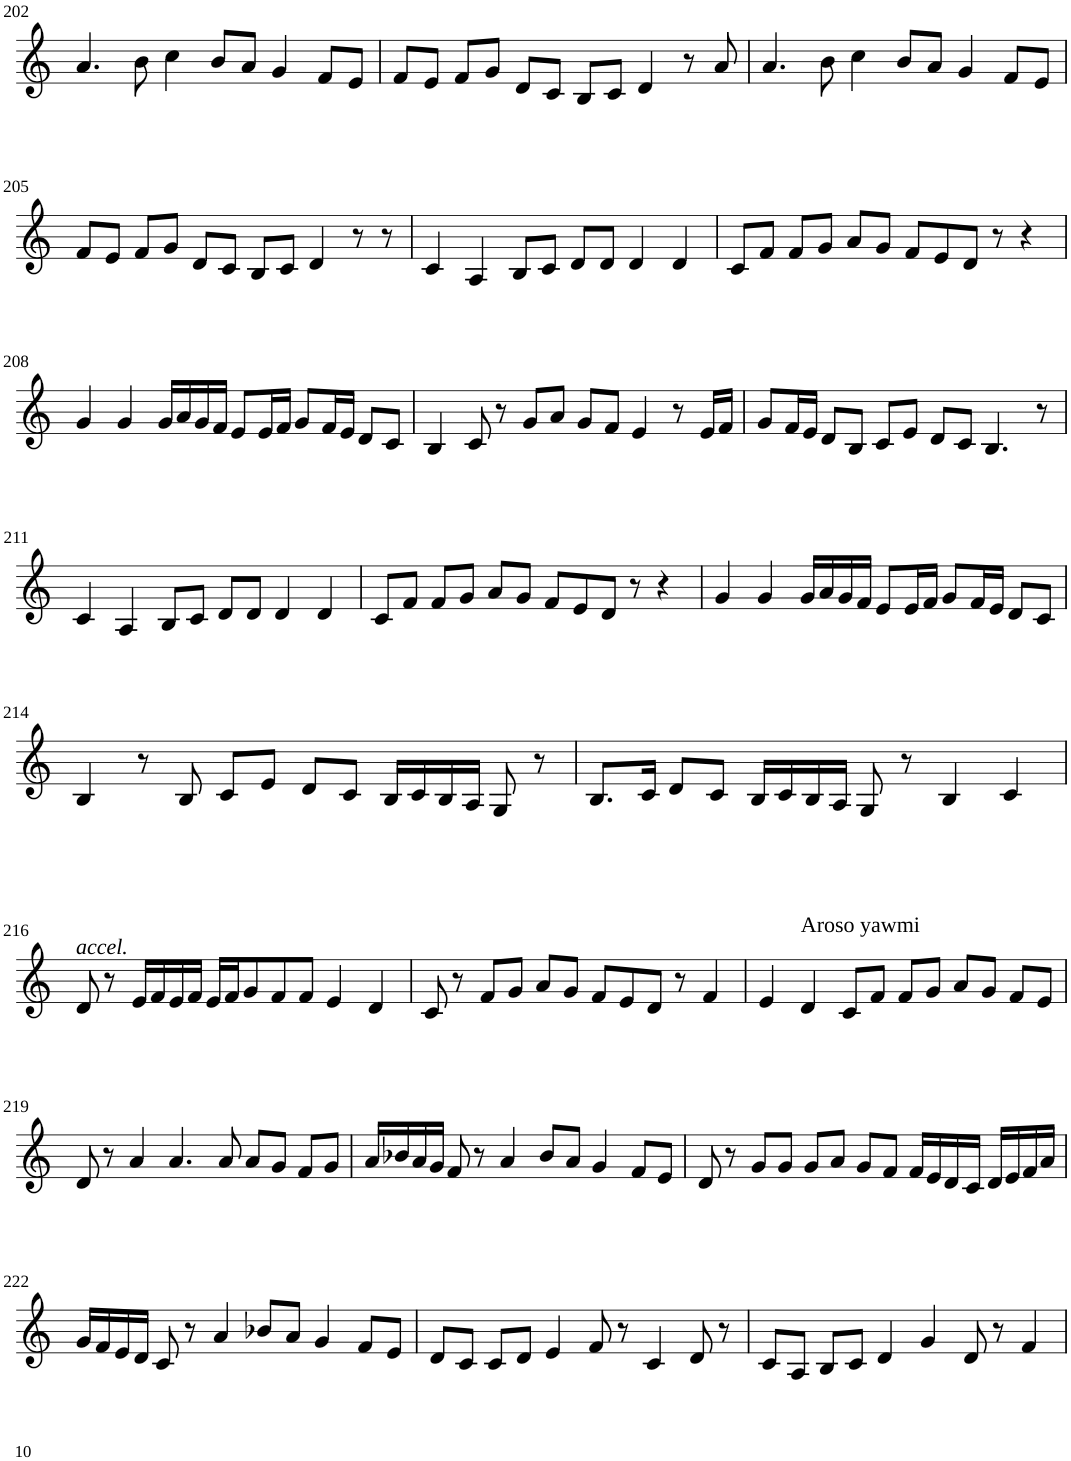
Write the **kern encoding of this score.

**kern
*part1
*staff1
*I"Violin
!!LO:PB:g=z
*clefG2
*k[]
*M6/4
=202
4.a/
8b\
4cc\
8b/L
8a/J
4g/
8f/L
8e/J
=203
8f/L
8e/J
8f/L
8g/J
8d/L
8c/J
8B/L
8c/J
4d/
8r
8a/
=204
4.a/
8b\
4cc\
8b/L
8a/J
4g/
8f/L
8e/J
!!LO:LB:g=z
=205
8f/L
8e/J
8f/L
8g/J
8d/L
8c/J
8B/L
8c/J
4d/
8r
8r
=206
4c/
4A/
8B/L
8c/J
8d/L
8d/J
4d/
4d/
=207
8c/L
8f/J
8f/L
8g/J
8a/L
8g/J
8f/L
8e/
8d/J
8r
4r
!!LO:LB:g=z
=208
4g/
4g/
16g/LL
16a/
16g/
16f/JJ
8e/L
16e/L
16f/JJ
8g/L
16f/L
16e/JJ
8d/L
8c/J
=209
4B/
8c/
8r
8g/L
8a/J
8g/L
8f/J
4e/
8r
16e/LL
16f/JJ
=210
8g/L
16f/L
16e/JJ
8d/L
8B/J
8c/L
8e/J
8d/L
8c/J
4.B/
8r
!!LO:LB:g=z
=211
4c/
4A/
8B/L
8c/J
8d/L
8d/J
4d/
4d/
=212
8c/L
8f/J
8f/L
8g/J
8a/L
8g/J
8f/L
8e/
8d/J
8r
4r
=213
4g/
4g/
16g/LL
16a/
16g/
16f/JJ
8e/L
16e/L
16f/JJ
8g/L
16f/L
16e/JJ
8d/L
8c/J
!!LO:LB:g=z
=214
!LO:TX:b:i:t=accel.
4B/
8r
8B/
8c/L
8e/J
8d/L
8c/J
16B/LL
16c/
16B/
16A/JJ
8G/
8r
=215
8.B/L
16c/Jk
8d/L
8c/J
16B/LL
16c/
16B/
16A/JJ
8G/
8r
4B/
4c/
!!LO:LB:g=z
=216
8d/
8r
16e/LL
16f/
16e/
16f/JJ
16e/LL
16f/J
8g/
8f/
8f/J
4e/
4d/
=217
8c/
8r
8f/L
8g/J
8a/L
8g/J
8f/L
8e/
8d/J
8r
4f/
=218
4e/
!LO:TX:a:t=Aroso yawmi
4d/
8c/L
8f/J
8f/L
8g/J
8a/L
8g/J
8f/L
8e/J
!!LO:LB:g=z
=219
8d/
8r
4a/
4.a/
8a/
8a/L
8g/J
8f/L
8g/J
=220
16a/LL
16b-X/
16a/
16g/JJ
8f/
8r
4a/
8b-/L
8a/J
4g/
8f/L
8e/J
=221
8d/
8r
8g/L
8g/J
8g/L
8a/J
8g/L
8f/J
16f/LL
16e/
16d/
16c/JJ
16d/LL
16e/
16f/
16a/JJ
!!LO:LB:g=z
=222
16g/LL
16f/
16e/
16d/JJ
8c/
8r
4a/
8b-X/L
8a/J
4g/
8f/L
8e/J
=223
8d/L
8c/J
8c/L
8d/J
4e/
8f/
8r
4c/
8d/
8r
=224
8c/L
8A/J
8B/L
8c/J
4d/
4g/
8d/
8r
4f/
=
*-
